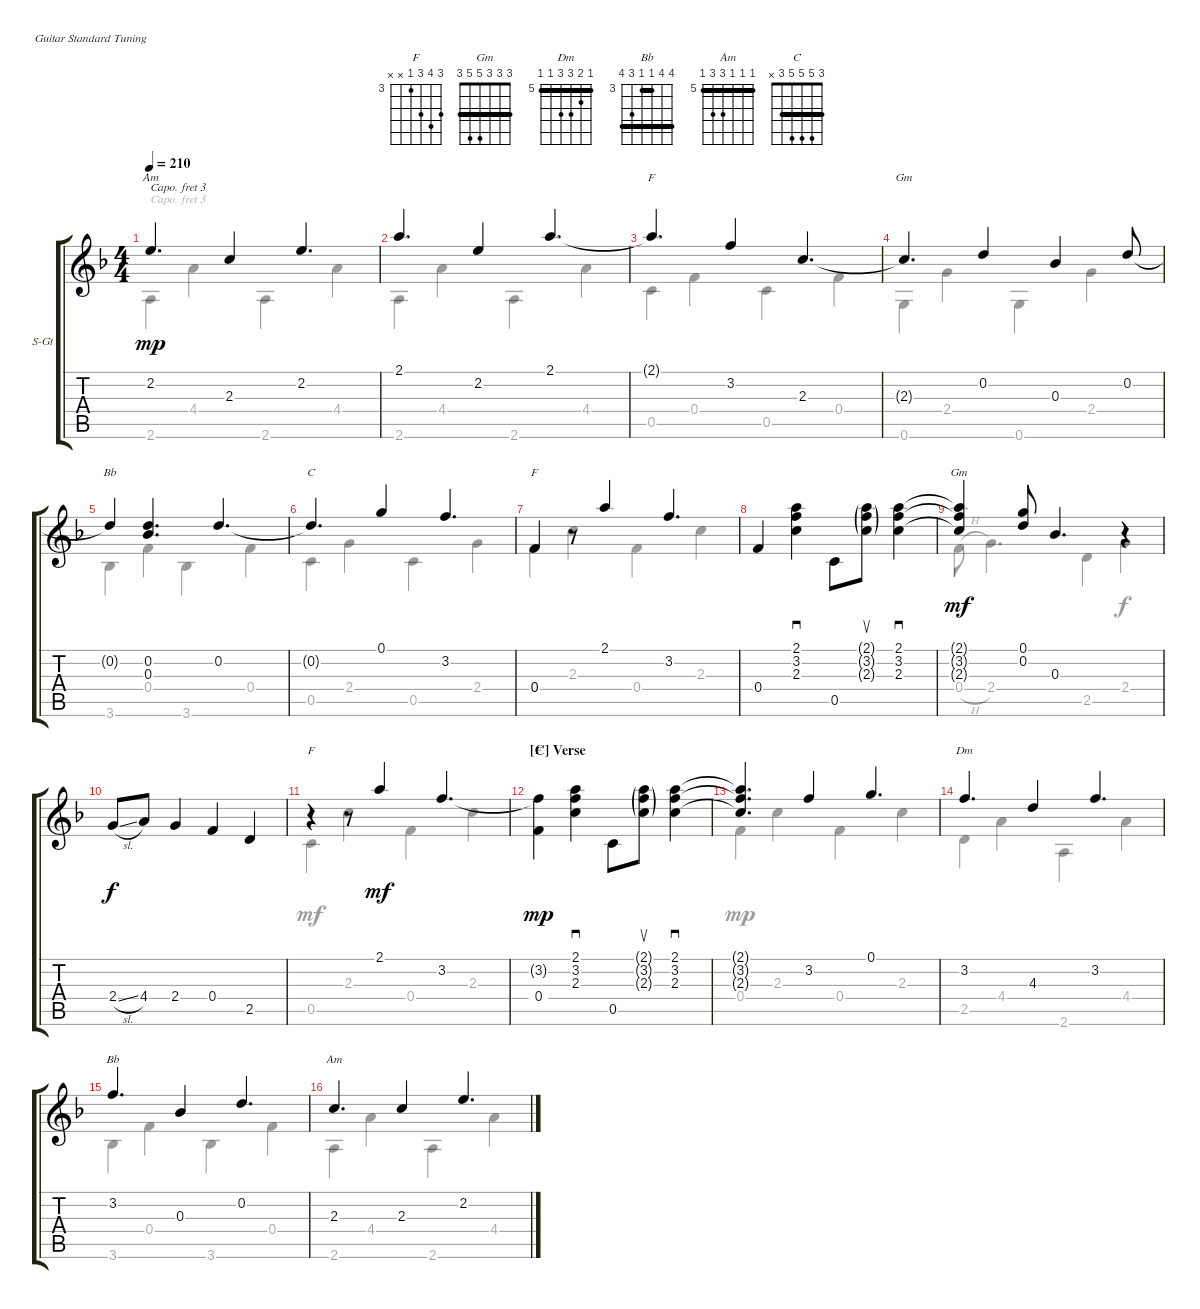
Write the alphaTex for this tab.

\defaultSystemsLayout 4
\bracketExtendMode groupsimilarinstruments
\firstSystemTrackNameOrientation horizontal
\otherSystemsTrackNameOrientation horizontal
\track ("Steel Guitar R" "S-Gt") {instrument acousticguitarsteel}
\staff {score tabs}
\capo 3
\tuning (E4 B3 G3 D3 A2 E2)
\chord ("F" 5 6 5 3 x x) {firstfret 3}
\chord ("Gm" 3 3 3 5 5 3) {barre (3 3 3)}
\chord ("Dm" 5 6 7 7 5 5) {firstfret 5 barre (5 5)}
\chord ("Bb" 6 6 3 3 5 6) {firstfret 3 barre (3 6)}
\chord ("Am" 5 5 5 7 7 5) {firstfret 5 barre (5 5 5)}
\chord ("C" 3 5 5 5 3 x) {barre 3}
\voice
\ts (4 4)
\tempo 210
\clef g2
\ks f
2.2.4{d ch "Am" dy mp} 2.3.4 2.2.4{d} |
2.1.4{d} 2.2.4 2.1.4{d} |
2.1{t}.4{d ch "F"} 3.2.4 2.3.4{d} |
2.3{t}.4{d ch "Gm"} 0.2.4 0.3.4 0.2.8 |
0.2{t}.4{ch "Bb"} (0.3 0.2).4{d} 0.2.4{d} |
0.2{t}.4{d ch "C"} 0.1.4 3.2.4{d} |
0.4.4{ch "F"} r.8 2.1.4 3.2.4{d} |
0.4.4 (2.1 3.2 2.3).4{sd} 0.5.8 (2.1{g} 3.2{g} 2.3{g}).8{su} (2.1 3.2 2.3).4{sd} |
(2.3{t} 2.1{t} 3.2{t}).4{ch "Gm" dy mf} (0.1 0.2).8 0.3.4{d} r.4 |
2.4{sl}.8{dy f} 4.4.8 2.4.4 0.4.4 2.5.4 |
r.4{ch "F"} r.8 2.1.4{dy mf} 3.2.4{d} |
\section ("C" "Verse")
(0.4 3.2{t}).4{ch "F" dy mp} (2.1 3.2 2.3).4{sd} 0.5.8 (2.1{g} 3.2{g} 2.3{g}).8{su} (2.1 3.2 2.3).4{sd} |
(2.1{t} 3.2{t} 2.3{t}).4{d} 3.2.4 0.1.4{d} |
3.2.4{d ch "Dm"} 4.3.4 3.2.4{d} |
3.2.4{d ch "Bb"} 0.3.4 0.2.4{d} |
2.3.4{d ch "Am"} 2.3.4 2.2.4{d}
\voice
\clef g2
\ottava regular
\simile none
\ks f
2.6.4{dy mp} 4.4.4 2.6.4 4.4.4 |
2.6.4 4.4.4 2.6.4 4.4.4 |
0.5.4 0.4.4 0.5.4 0.4.4 |
0.6.4 2.4.4 0.6.4 2.4.4 |
3.6.4 0.4.4 3.6.4 0.4.4 |
0.5.4 2.4.4 0.5.4 2.4.4 |
0.4.4 2.3.4 0.4.4 2.3.4 |
|
0.4{h}.8{dy mf} 2.4.4{d} 2.5.4 2.4.4{dy f} |
|
0.5.4{dy mf} 2.3.4 0.4.4 2.3.4 |
|
0.4.4{dy mp} 2.3.4 0.4.4 2.3.4 |
2.5.4 4.4.4 2.6.4 4.4.4 |
3.6.4 0.4.4 3.6.4 0.4.4 |
2.6.4 4.4.4 2.6.4 4.4.4
